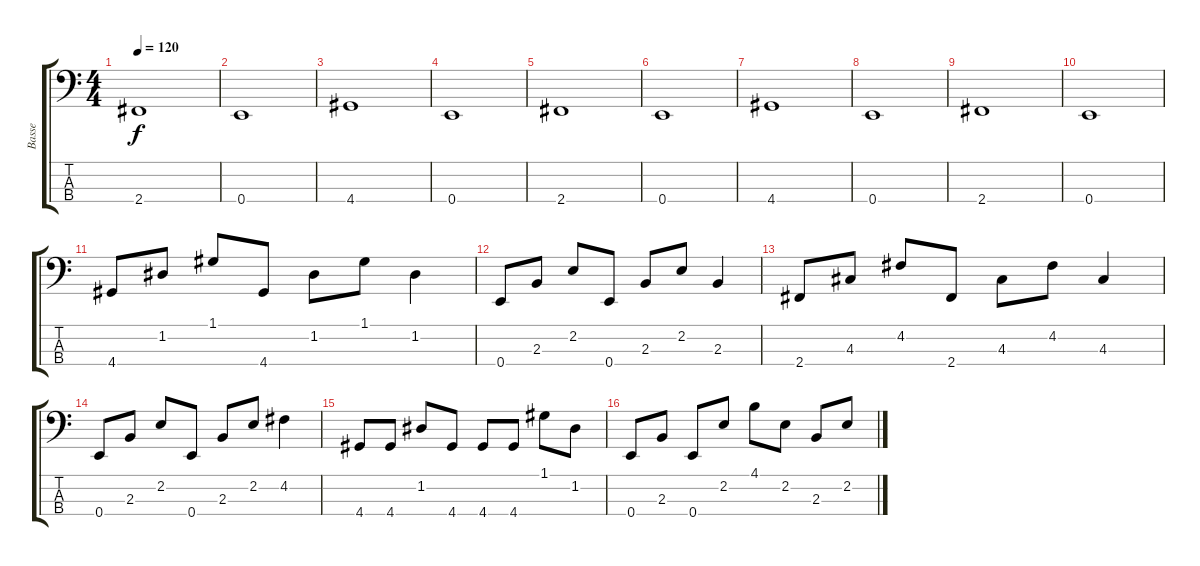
\track ("Basse" "Basse") {instrument electricbassfinger}
\staff {score tabs}
\tuning (G2 D2 A1 E1) {hide}
\ts (4 4)
\tempo 120
\clef f4
\ks c
2.4.1{dy f} |
0.4.1 |
4.4.1 |
0.4.1 |
2.4.1 |
0.4.1 |
4.4.1 |
0.4.1 |
2.4.1 |
0.4.1 |
4.4.8 1.2.8 1.1.8 4.4.8 1.2.8 1.1.8 1.2.4 |
0.4.8 2.3.8 2.2.8 0.4.8 2.3.8 2.2.8 2.3.4 |
2.4.8 4.3.8 4.2.8 2.4.8 4.3.8 4.2.8 4.3.4 |
0.4.8 2.3.8 2.2.8 0.4.8 2.3.8 2.2.8 4.2.4 |
4.4.8 4.4.8 1.2.8 4.4.8 4.4.8 4.4.8 1.1.8 1.2.8 |
0.4.8 2.3.8 0.4.8 2.2.8 4.1.8 2.2.8 2.3.8 2.2.8
